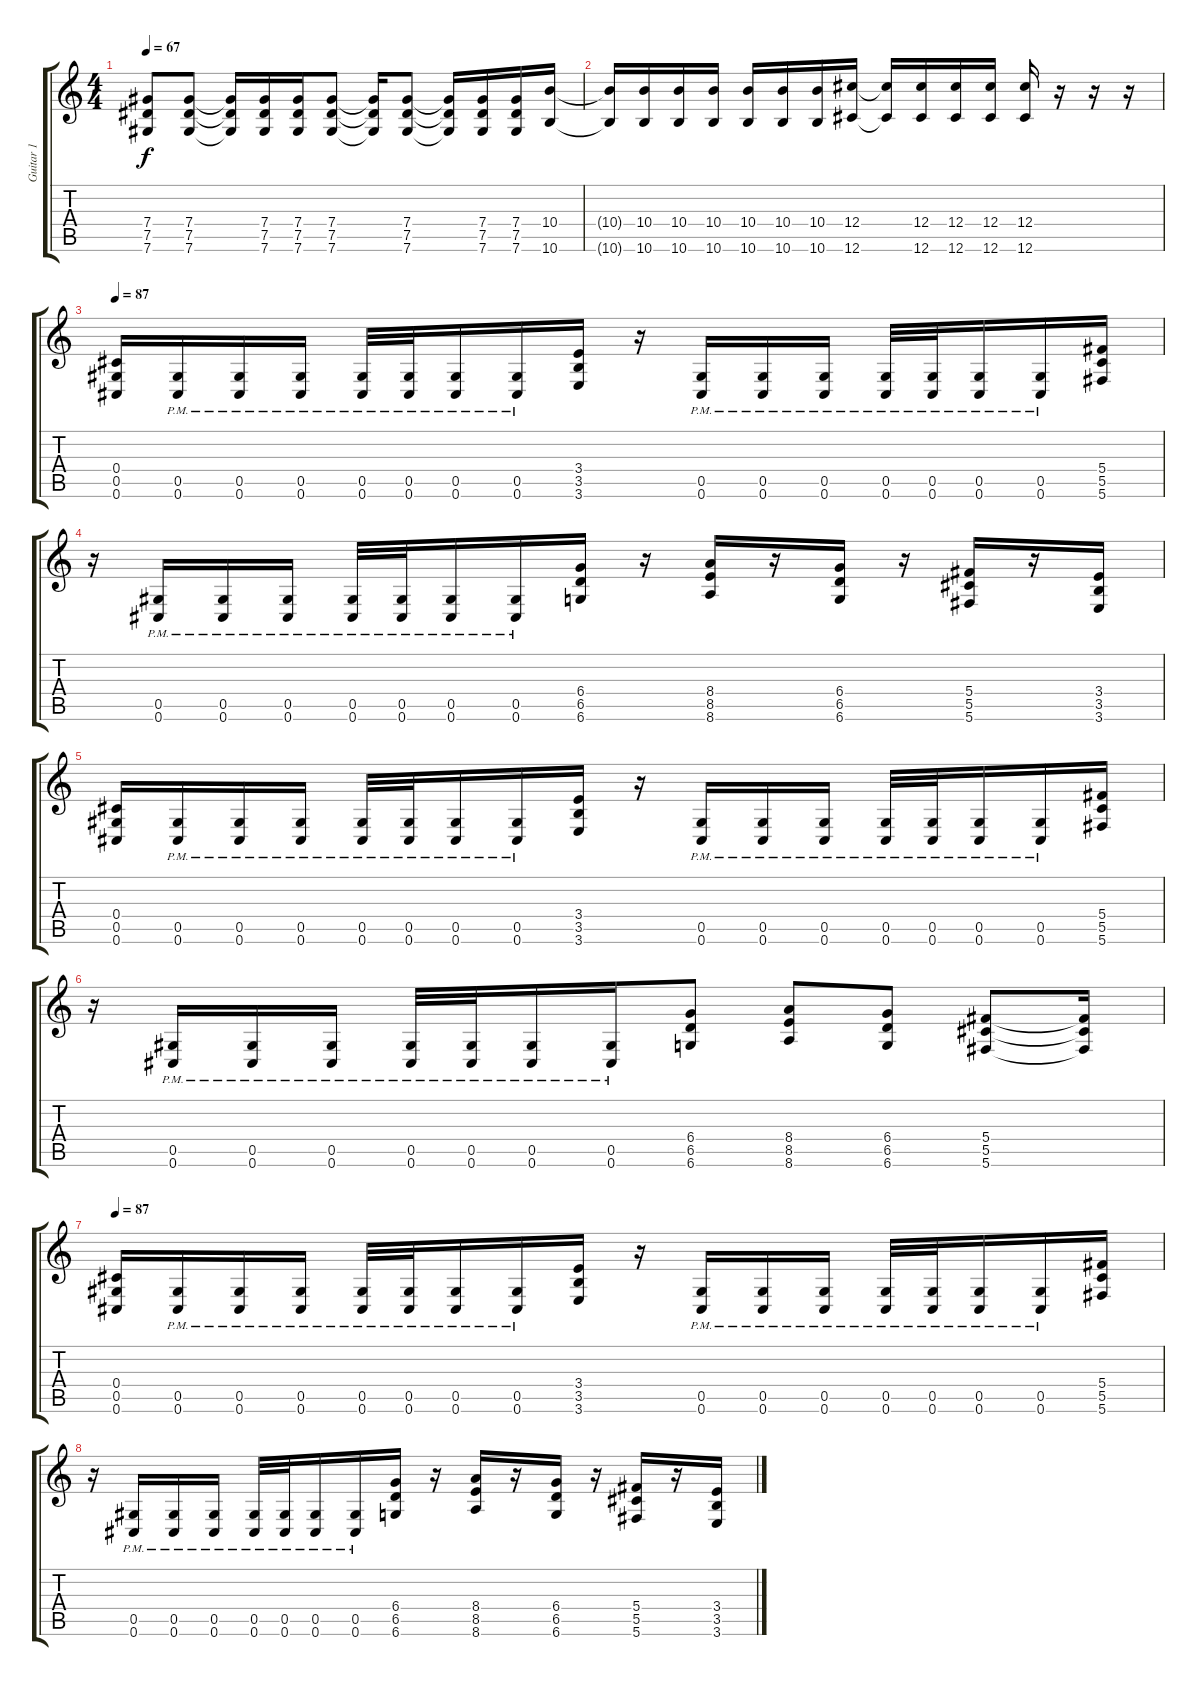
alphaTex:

\track ("Guitar 1" "Guitar 1") {instrument overdrivenguitar}
\staff {score tabs}
\tuning (Eb4 Bb3 Gb3 Db3 Ab2 Db2) {hide}
\ts (4 4)
\tempo 67
\clef g2
\ks c
(7.4{t} 7.5{t} 7.6{t}).8{dy f} (7.4 7.5 7.6).8 (7.4{t} 7.5{t} 7.6{t}).16 (7.4 7.5 7.6).16 (7.4 7.5 7.6).16 (7.4 7.5 7.6).8 (7.4{t} 7.5{t} 7.6{t}).16 (7.4 7.5 7.6).8 (7.4{t} 7.5{t} 7.6{t}).16 (7.4 7.5 7.6).16 (7.4 7.5 7.6).16 (10.4 10.6).16 |
(10.4{t} 10.6{t}).16 (10.4 10.6).16 (10.4 10.6).16 (10.4 10.6).16 (10.4 10.6).16 (10.4 10.6).16 (10.4 10.6).16 (12.4 12.6).16 (12.4{t} 12.6{t}).16 (12.4 12.6).16 (12.4 12.6).16 (12.4 12.6).16 (12.4 12.6).16 r.16 r.16 r.16 |
\tempo 87
(0.4 0.5 0.6).16{balance 0} (0.5{pm} 0.6{pm}).16 (0.5{pm} 0.6{pm}).16 (0.5{pm} 0.6{pm}).16 (0.5{pm} 0.6{pm}).32 (0.5{pm} 0.6{pm}).32 (0.5{pm} 0.6{pm}).16 (0.5{pm} 0.6{pm}).16 (3.4 3.5 3.6).16 r.16 (0.5{pm} 0.6{pm}).16 (0.5{pm} 0.6{pm}).16 (0.5{pm} 0.6{pm}).16 (0.5{pm} 0.6{pm}).32 (0.5{pm} 0.6{pm}).32 (0.5{pm} 0.6{pm}).16 (0.5{pm} 0.6{pm}).16 (5.4 5.5 5.6).16 |
r.16 (0.5{pm} 0.6{pm}).16 (0.5{pm} 0.6{pm}).16 (0.5{pm} 0.6{pm}).16 (0.5{pm} 0.6{pm}).32 (0.5{pm} 0.6{pm}).32 (0.5{pm} 0.6{pm}).16 (0.5{pm} 0.6{pm}).16 (6.4 6.5 6.6).16{balance 8} r.16 (8.4 8.5 8.6).16 r.16 (6.4 6.5 6.6).16 r.16 (5.4 5.5 5.6).16 r.16 (3.4 3.5 3.6).16 |
(0.4 0.5 0.6).16 (0.5{pm} 0.6{pm}).16 (0.5{pm} 0.6{pm}).16 (0.5{pm} 0.6{pm}).16 (0.5{pm} 0.6{pm}).32 (0.5{pm} 0.6{pm}).32 (0.5{pm} 0.6{pm}).16 (0.5{pm} 0.6{pm}).16 (3.4 3.5 3.6).16 r.16 (0.5{pm} 0.6{pm}).16 (0.5{pm} 0.6{pm}).16 (0.5{pm} 0.6{pm}).16 (0.5{pm} 0.6{pm}).32 (0.5{pm} 0.6{pm}).32 (0.5{pm} 0.6{pm}).16 (0.5{pm} 0.6{pm}).16 (5.4 5.5 5.6).16 |
r.16 (0.5{pm} 0.6{pm}).16 (0.5{pm} 0.6{pm}).16 (0.5{pm} 0.6{pm}).16 (0.5{pm} 0.6{pm}).32 (0.5{pm} 0.6{pm}).32 (0.5{pm} 0.6{pm}).16 (0.5{pm} 0.6{pm}).16 (6.4 6.5 6.6).8 (8.4 8.5 8.6).8 (6.4 6.5 6.6).8 (5.4 5.5 5.6).8 (5.4{t} 5.5{t} 5.6{t}).16 |
\tempo 87
(0.4 0.5 0.6).16 (0.5{pm} 0.6{pm}).16 (0.5{pm} 0.6{pm}).16 (0.5{pm} 0.6{pm}).16 (0.5{pm} 0.6{pm}).32 (0.5{pm} 0.6{pm}).32 (0.5{pm} 0.6{pm}).16 (0.5{pm} 0.6{pm}).16 (3.4 3.5 3.6).16 r.16 (0.5{pm} 0.6{pm}).16 (0.5{pm} 0.6{pm}).16 (0.5{pm} 0.6{pm}).16 (0.5{pm} 0.6{pm}).32 (0.5{pm} 0.6{pm}).32 (0.5{pm} 0.6{pm}).16 (0.5{pm} 0.6{pm}).16 (5.4 5.5 5.6).16 |
r.16 (0.5{pm} 0.6{pm}).16 (0.5{pm} 0.6{pm}).16 (0.5{pm} 0.6{pm}).16 (0.5{pm} 0.6{pm}).32 (0.5{pm} 0.6{pm}).32 (0.5{pm} 0.6{pm}).16 (0.5{pm} 0.6{pm}).16 (6.4 6.5 6.6).16 r.16 (8.4 8.5 8.6).16 r.16 (6.4 6.5 6.6).16 r.16 (5.4 5.5 5.6).16 r.16 (3.4 3.5 3.6).16
